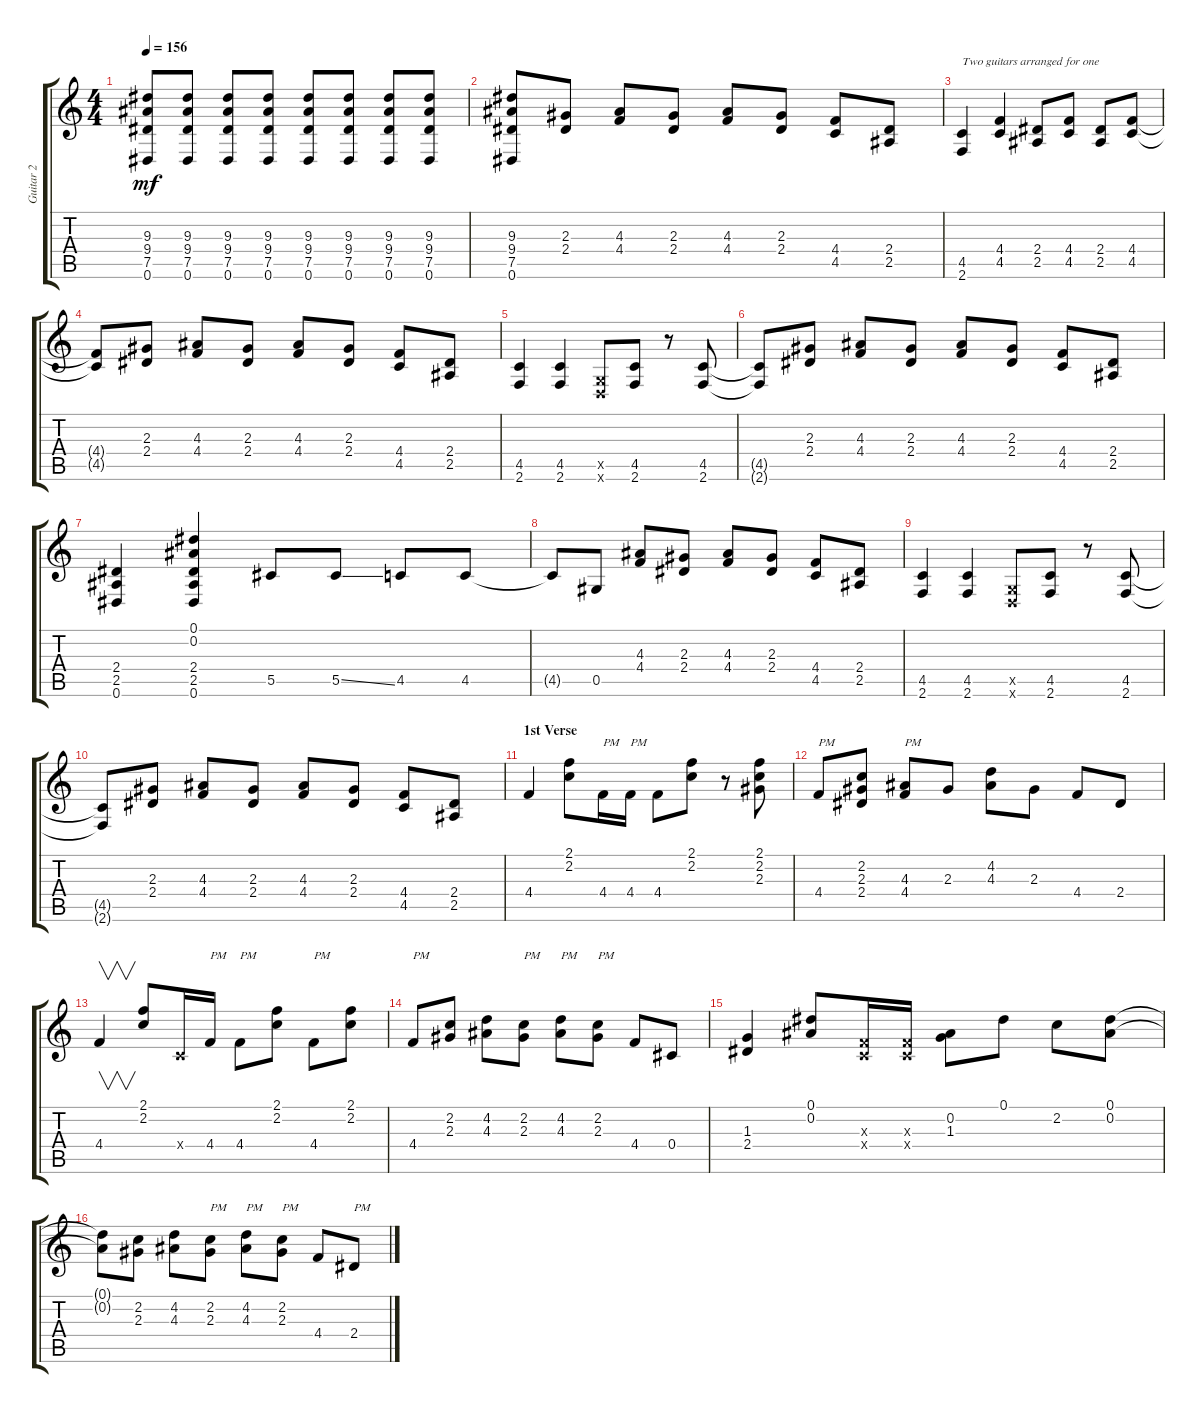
\track ("Guitar 2" "Guitar 2") {instrument overdrivenguitar}
\staff {score tabs}
\tuning (Eb4 Bb3 Gb3 Db3 Ab2 Eb2) {hide}
\ts (4 4)
\tempo 156
\clef g2
\ks c
(9.3 9.4 7.5 0.6).8{dy mf} (9.3 9.4 7.5 0.6).8 (9.3 9.4 7.5 0.6).8 (9.3 9.4 7.5 0.6).8 (9.3 9.4 7.5 0.6).8 (9.3 9.4 7.5 0.6).8 (9.3 9.4 7.5 0.6).8 (9.3 9.4 7.5 0.6).8 |
(9.3 9.4 7.5 0.6).8 (2.3 2.4).8 (4.3 4.4).8 (2.3 2.4).8 (4.3 4.4).8 (2.3 2.4).8 (4.4 4.5).8 (2.4 2.5).8 |
(4.5 2.6).4{txt "Two guitars arranged for one"} (4.4 4.5).4 (2.4 2.5).8 (4.4 4.5).8 (2.4 2.5).8 (4.4 4.5).8 |
(4.4{t} 4.5{t}).8 (2.3 2.4).8 (4.3 4.4).8 (2.3 2.4).8 (4.3 4.4).8 (2.3 2.4).8 (4.4 4.5).8 (2.4 2.5).8 |
(4.5 2.6).4 (4.5 2.6).4 (-1.5{x} -1.6{x}).8 (4.5 2.6).8 r.8 (4.5 2.6).8 |
(4.5{t} 2.6{t}).8 (2.3 2.4).8 (4.3 4.4).8 (2.3 2.4).8 (4.3 4.4).8 (2.3 2.4).8 (4.4 4.5).8 (2.4 2.5).8 |
(2.4 2.5 0.6).4 (0.1 0.2 2.4 2.5 0.6).4 5.5.8 5.5{ss}.8 4.5.8 4.5.8 |
4.5{t}.8 0.5.8 (4.3 4.4).8 (2.3 2.4).8 (4.3 4.4).8 (2.3 2.4).8 (4.4 4.5).8 (2.4 2.5).8 |
(4.5 2.6).4 (4.5 2.6).4 (-1.5{x} -1.6{x}).8 (4.5 2.6).8 r.8 (4.5 2.6).8 |
(4.5{t} 2.6{t}).8 (2.3 2.4).8 (4.3 4.4).8 (2.3 2.4).8 (4.3 4.4).8 (2.3 2.4).8 (4.4 4.5).8 (2.4 2.5).8 |
\section ("" "1st Verse")
4.4.4 (2.1 2.2).8 4.4.16{txt "PM"} 4.4.16{txt "PM"} 4.4.8 (2.1 2.2).8 r.8 (2.1 2.2 2.3).8 |
4.4.8{txt "PM"} (2.2 2.3 2.4).8 (4.3 4.4).8{txt "PM"} 2.3.8 (4.2 4.3).8 2.3.8 4.4.8 2.4.8 |
4.4.4{v} (2.1 2.2).8 -1.4{x}.16 4.4.16{txt "PM"} 4.4.8{txt "PM"} (2.1 2.2).8 4.4.8{txt "PM"} (2.1 2.2).8 |
4.4.8{txt "PM"} (2.2 2.3).8 (4.2 4.3).8 (2.2 2.3).8{txt "PM"} (4.2 4.3).8{txt "PM"} (2.2 2.3).8{txt "PM"} 4.4.8 0.4.8 |
(1.3 2.4).4 (0.1 0.2).8 (-1.3{x} -1.4{x}).16 (-1.3{x} -1.4{x}).16 (0.2 1.3).8 0.1.8 2.2.8 (0.1 0.2).8 |
(0.1{t} 0.2{t}).8 (2.2 2.3).8 (4.2 4.3).8 (2.2 2.3).8{txt "PM"} (4.2 4.3).8{txt "PM"} (2.2 2.3).8{txt "PM"} 4.4.8 2.4.8{txt "PM"}
